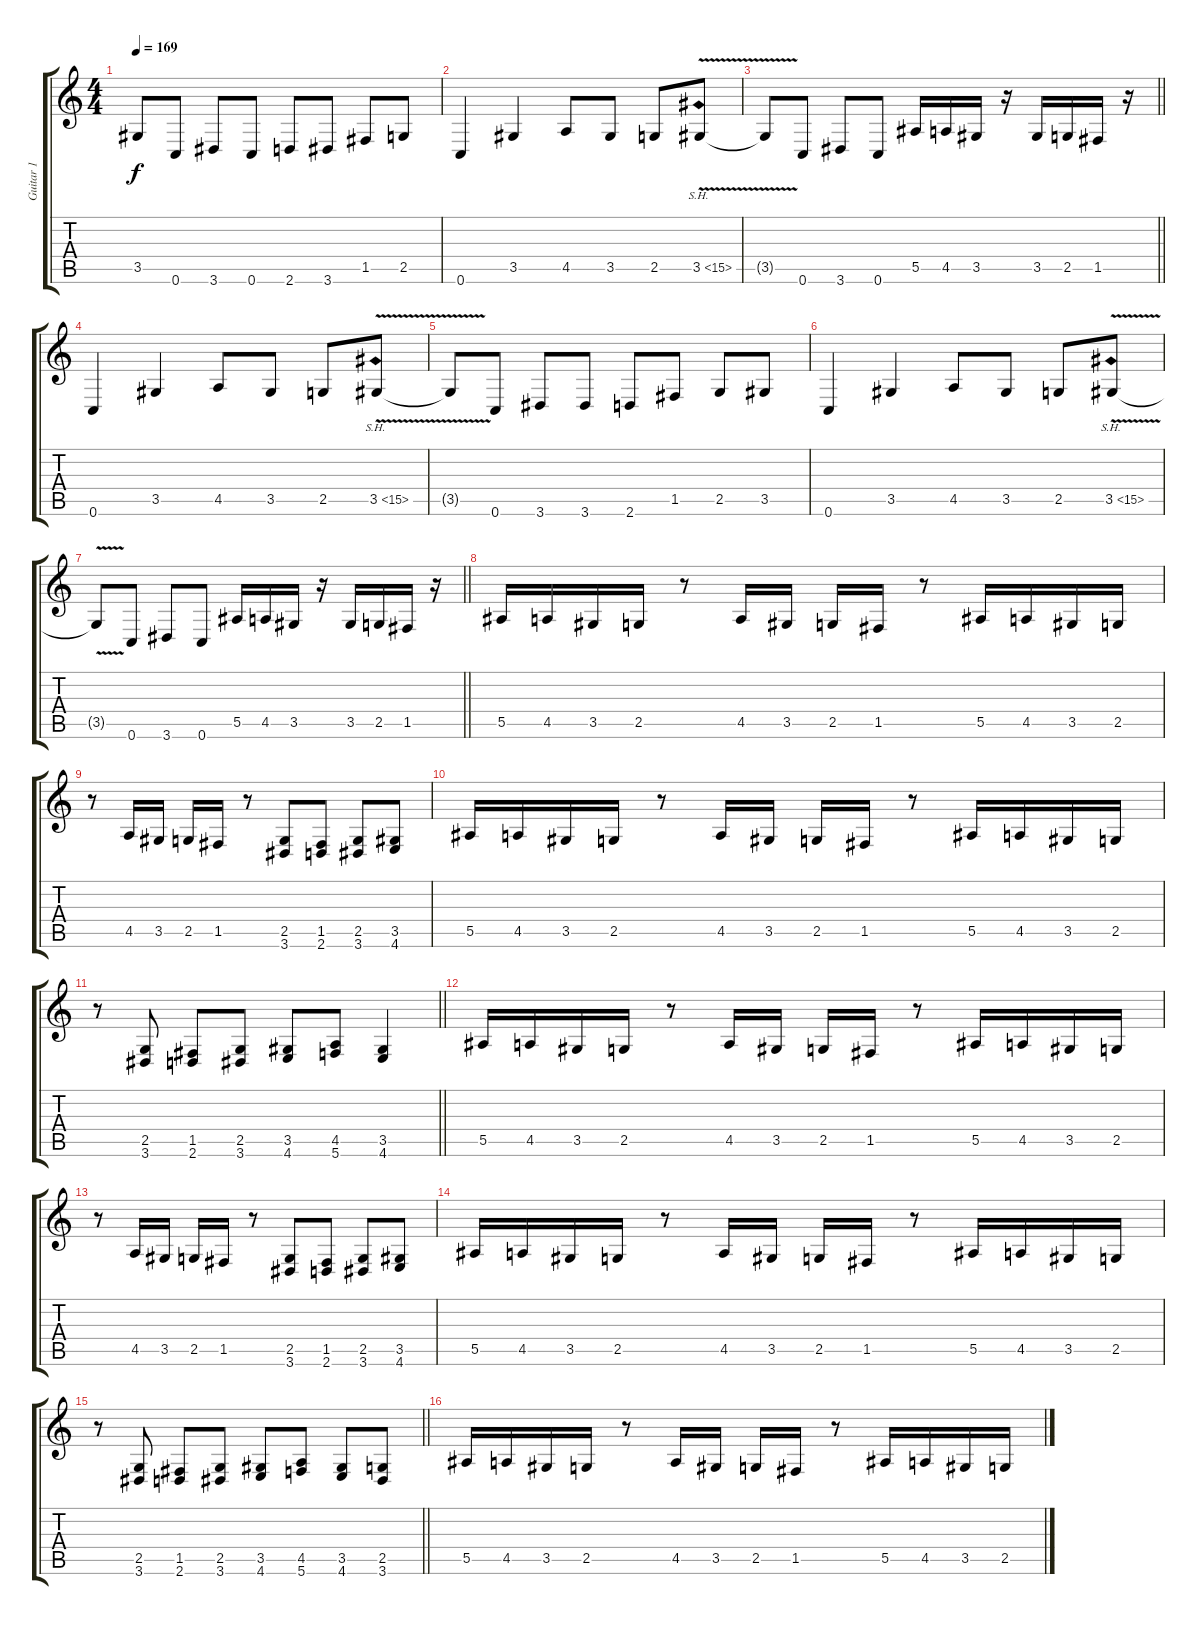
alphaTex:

\track ("Guitar 1" "Guitar 1") {instrument distortionguitar}
\staff {score tabs}
\tuning (C4 G3 Eb3 Bb2 F2 C2) {hide}
\ts (4 4)
\tempo 169
\clef g2
\ks c
3.5{t}.8{dy f} 0.6.8 3.6.8 0.6.8 2.6.8 3.6.8 1.5.8 2.5.8 |
0.6.4 3.5.4 4.5.8 3.5.8 2.5.8 3.5{sh 12 v}.8 |
\barLineRight lightlight
3.5{t}.8 0.6.8 3.6.8 0.6.8 5.5.16 4.5.16 3.5.16 r.16 3.5.16 2.5.16 1.5.16 r.16 |
0.6.4 3.5.4 4.5.8 3.5.8 2.5.8 3.5{sh 12 v}.8 |
3.5{t}.8 0.6.8 3.6.8 3.6.8 2.6.8 1.5.8 2.5.8 3.5.8 |
0.6.4 3.5.4 4.5.8 3.5.8 2.5.8 3.5{sh 12 v}.8 |
\barLineRight lightlight
3.5{t}.8 0.6.8 3.6.8 0.6.8 5.5.16 4.5.16 3.5.16 r.16 3.5.16 2.5.16 1.5.16 r.16 |
\section ("" "")
5.5.16 4.5.16 3.5.16 2.5.16 r.8 4.5.16 3.5.16 2.5.16 1.5.16 r.8 5.5.16 4.5.16 3.5.16 2.5.16 |
r.8 4.5.16 3.5.16 2.5.16 1.5.16 r.8 (2.5 3.6).8 (1.5 2.6).8 (2.5 3.6).8 (3.5 4.6).8 |
5.5.16 4.5.16 3.5.16 2.5.16 r.8 4.5.16 3.5.16 2.5.16 1.5.16 r.8 5.5.16 4.5.16 3.5.16 2.5.16 |
\barLineRight lightlight
r.8 (2.5 3.6).8 (1.5 2.6).8 (2.5 3.6).8 (3.5 4.6).8 (4.5 5.6).8 (3.5 4.6).4 |
5.5.16 4.5.16 3.5.16 2.5.16 r.8 4.5.16 3.5.16 2.5.16 1.5.16 r.8 5.5.16 4.5.16 3.5.16 2.5.16 |
r.8 4.5.16 3.5.16 2.5.16 1.5.16 r.8 (2.5 3.6).8 (1.5 2.6).8 (2.5 3.6).8 (3.5 4.6).8 |
5.5.16 4.5.16 3.5.16 2.5.16 r.8 4.5.16 3.5.16 2.5.16 1.5.16 r.8 5.5.16 4.5.16 3.5.16 2.5.16 |
\barLineRight lightlight
r.8 (2.5 3.6).8 (1.5 2.6).8 (2.5 3.6).8 (3.5 4.6).8 (4.5 5.6).8 (3.5 4.6).8 (2.5 3.6).8 |
5.5.16 4.5.16 3.5.16 2.5.16 r.8 4.5.16 3.5.16 2.5.16 1.5.16 r.8 5.5.16 4.5.16 3.5.16 2.5.16
